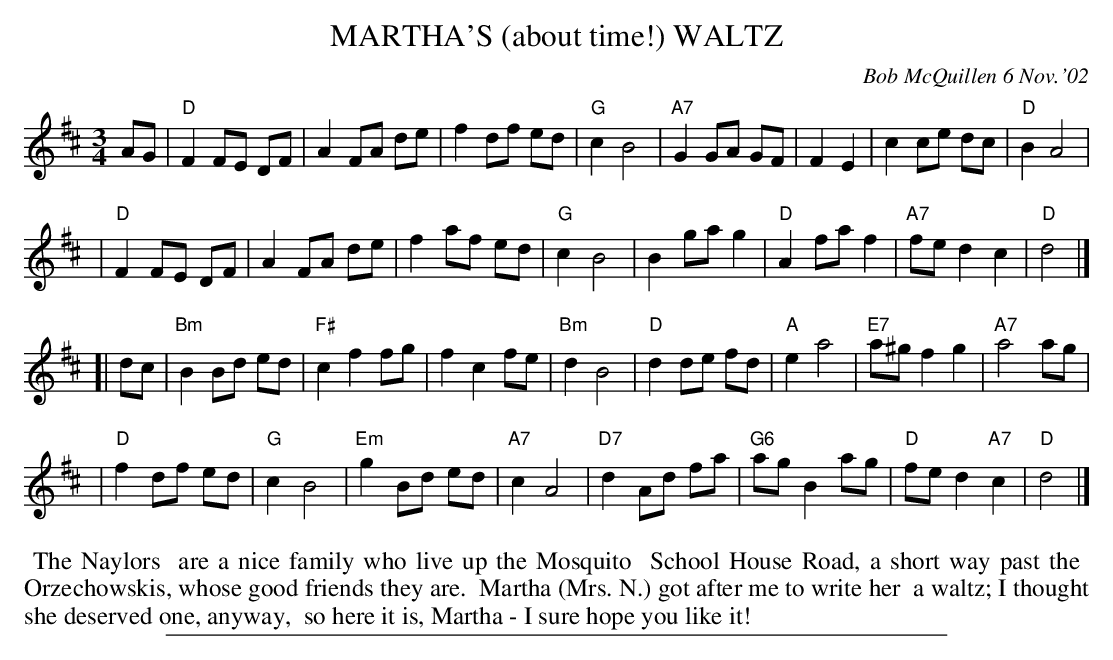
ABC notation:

X:1
T: MARTHA'S (about time!) WALTZ
C: Bob McQuillen 6 Nov.'02
M: 3/4
L: 1/8
K: D
AG \
| "D"F2 FE DF | A2 FA de | f2 df ed | "G"c2 B4 \
| "A7"G2 GA GF | F2 E2 | c2 ce dc | "D"B2 A4 |
| "D"F2 FE DF | A2 FA de | f2 af ed | "G"c2 B4 \
|  B2 ga g2 | "D"A2 fa f2 | "A7"fe d2 c2 | "D"d4 |]
[| dc \
| "Bm"B2 Bd ed | "F#"c2 f2 fg | f2 c2 fe | "Bm"d2 B4 \
| "D"d2 de fd | "A"e2 a4 | "E7"a^g f2 g2 | "A7"a4 ag |
| "D"f2 df ed | "G"c2 B4 | "Em"g2 Bd ed | "A7"c2 A4 \
| "D7"d2 Ad fa | "G6"ag B2 ag | "D"fe d2 "A7"c2 | "D"d4 |]
